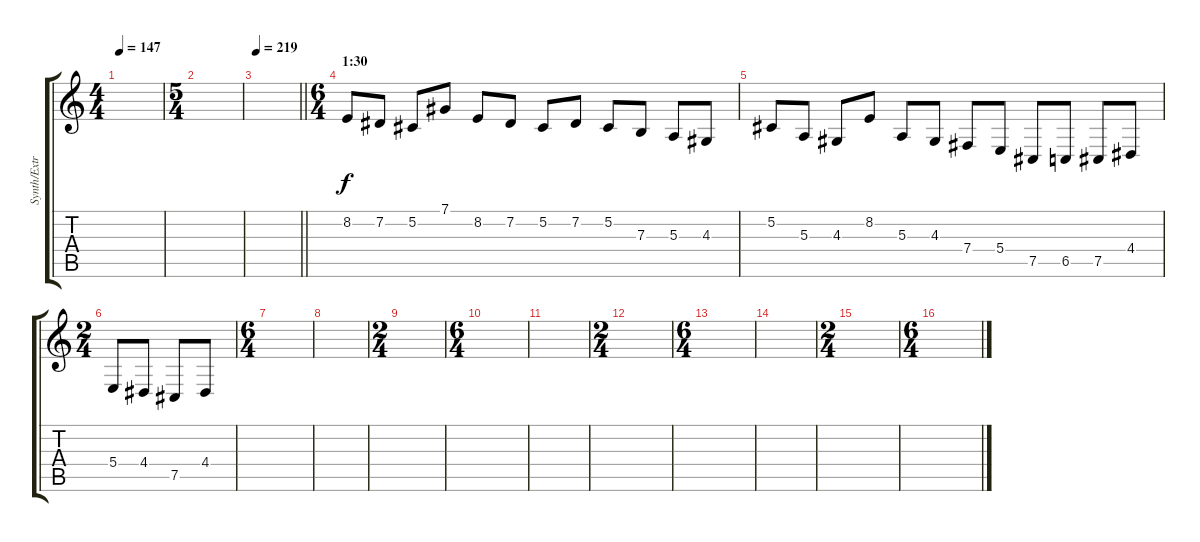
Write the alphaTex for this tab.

\track ("Synth/Extra Guitar I/Vocals" "Synth/Extr") {instrument pad3polysynth}
\staff {score tabs}
\tuning (Db4 Ab3 E3 B2 Gb2 Db2) {hide}
\ts (4 4)
\tempo 147
\clef g2
\ks c
|
\ts (5 4)
|
\tempo 219
\barLineRight lightlight
|
\ts (6 4)
\section ("" "1:30")
8.2.8{balance 11 instrument acousticguitarsteel} 7.2.8 5.2.8 7.1.8 8.2.8 7.2.8 5.2.8 7.2.8 5.2.8 7.3.8 5.3.8 4.3.8 |
5.2.8 5.3.8 4.3.8 8.2.8 5.3.8 4.3.8 7.4.8 5.4.8 7.5.8 6.5.8 7.5.8 4.4.8 |
\ts (2 4)
5.4.8 4.4.8 7.5.8 4.4.8 |
\ts (6 4)
|
|
\ts (2 4)
|
\ts (6 4)
|
|
\ts (2 4)
|
\ts (6 4)
|
|
\ts (2 4)
|
\ts (6 4)
